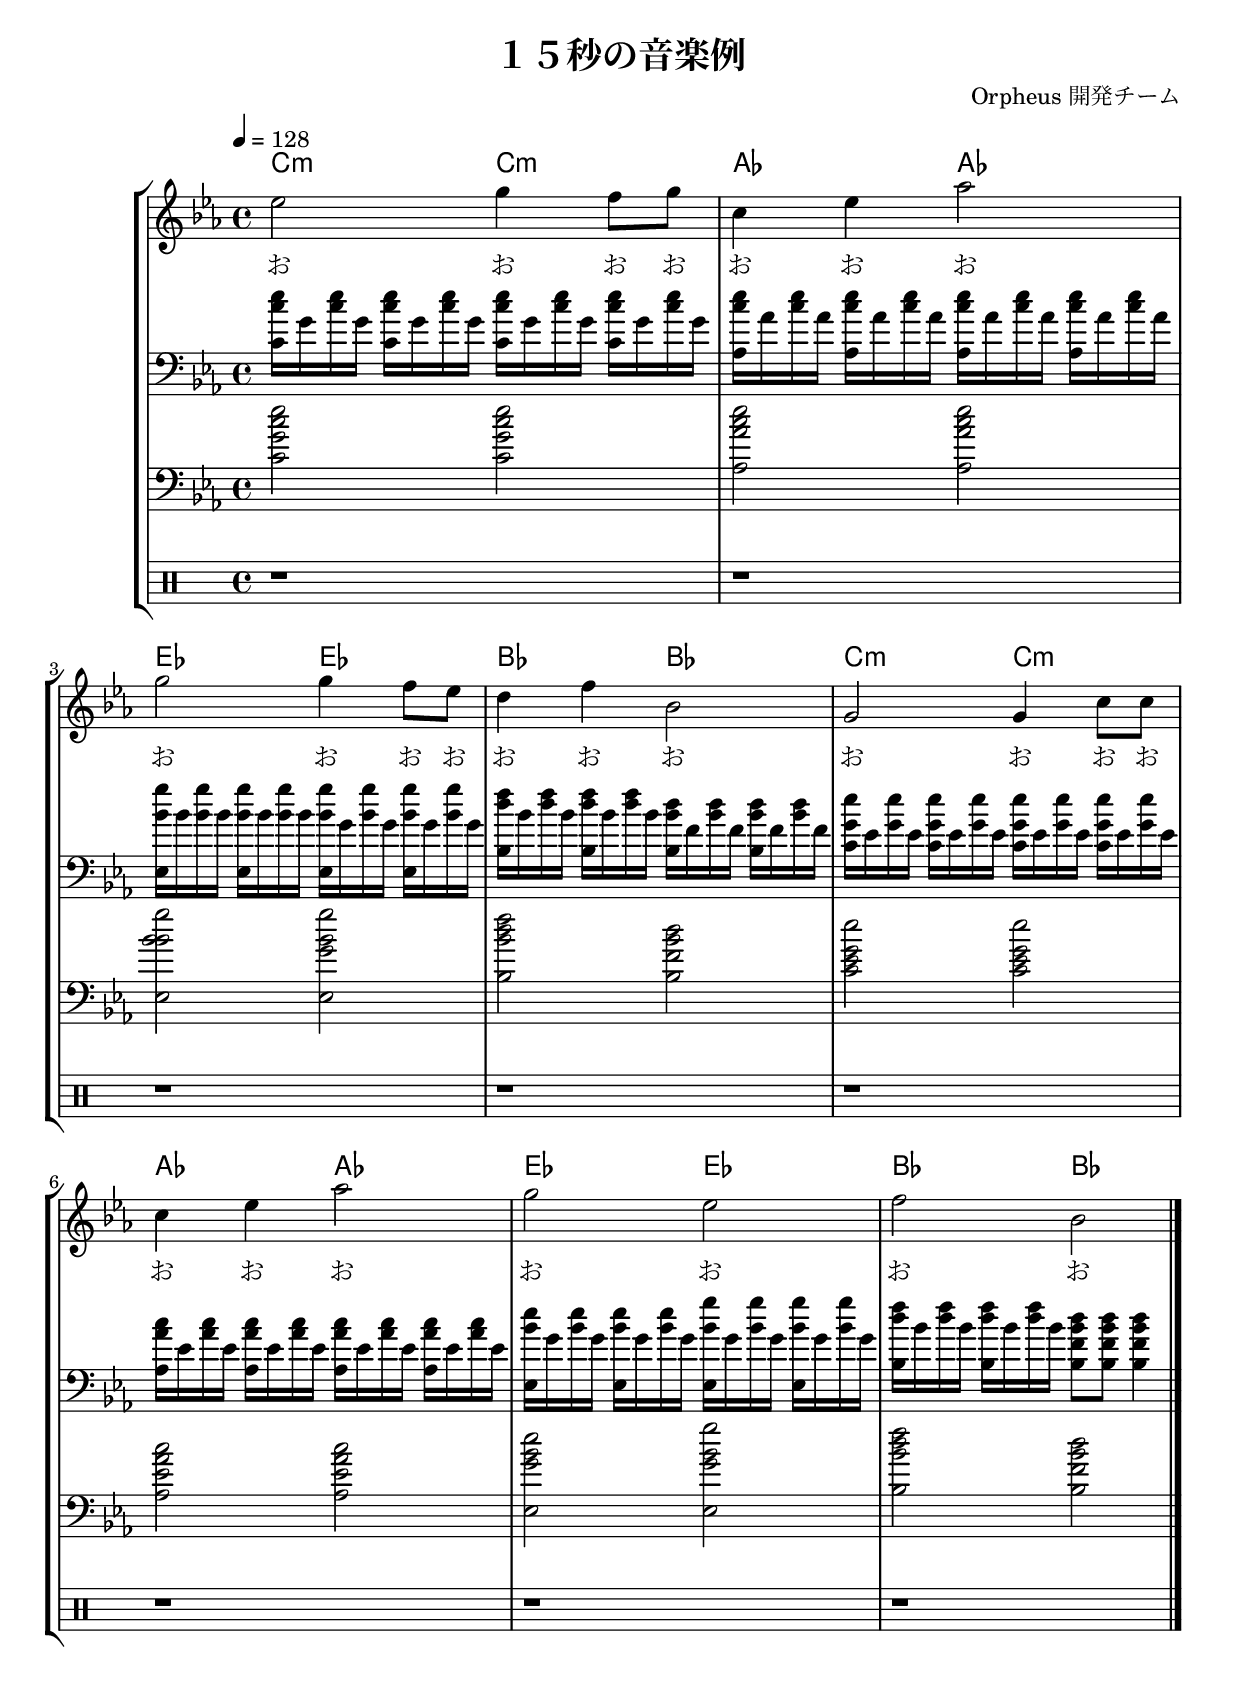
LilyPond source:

\version "2.12.1"

\header {
	title = \markup {１５秒の音楽例}
	composer = \markup \center-column {"Orpheus 開発チーム"}
}

harmony = \chordmode {
	c2:m c:m as as es es bes bes c:m c:m as as es es bes bes 
}

melody = {
	\set Staff.midiInstrument = #"String Ensemble 2"
		\key es \major
	\tempo 4 = 128
 es''2  g''4  f''8  g''8 
	c''4  es''4  as''2 
	g''2  g''4  f''8  es''8 
	d''4  f''4  bes'2 
	g'2  g'4  c''8  c''8 
	c''4  es''4  as''2 
	g''2  es''2 
	f''2  bes'2
}

words = \lyricmode {
	お  お  お  お  お  お  お  お  お  お  お  お  お  お  お  お  お  お  お  お  お  お  お  お  お  
}

tempochange = {
	\tempo 4 = 128
	r1 | r1 | r1 | r1 | r1 | r1 | r1 | r1 \bar "|."
}

mainacc = {
	\clef bass
	\set Staff.midiInstrument = #"Overdriven Guitar"
	\key es \major
	\tempo 4 = 128
	<c' c'' es''>16 g'16 <c'' es''>16 g'16   <c' c'' es''>16 g'16 <c'' es''>16 g'16
	<c' c'' es''>16 g'16 <c'' es''>16 g'16   <c' c'' es''>16 g'16 <c'' es''>16 g'16
	<as c'' es''>16 as'16 <c'' es''>16 as'16   <as c'' es''>16 as'16 <c'' es''>16 as'16
	<as c'' es''>16 as'16 <c'' es''>16 as'16   <as c'' es''>16 as'16 <c'' es''>16 as'16
	<es bes' g''>16 bes'16 <bes' g''>16 bes'16   <es bes' g''>16 bes'16 <bes' g''>16 bes'16
	<es bes' g''>16 g'16 <bes' g''>16 g'16   <es bes' g''>16 g'16 <bes' g''>16 g'16
	<bes d'' f''>16 bes'16 <d'' f''>16 bes'16   <bes d'' f''>16 bes'16 <d'' f''>16 bes'16
	<bes bes' d''>16 f'16 <bes' d''>16 f'16   <bes bes' d''>16 f'16 <bes' d''>16 f'16
	<c' g' es''>16 es'16 <g' es''>16 es'16   <c' g' es''>16 es'16 <g' es''>16 es'16
	<c' g' es''>16 es'16 <g' es''>16 es'16   <c' g' es''>16 es'16 <g' es''>16 es'16
	<as as' c''>16 es'16 <as' c''>16 es'16   <as as' c''>16 es'16 <as' c''>16 es'16
	<as as' c''>16 es'16 <as' c''>16 es'16   <as as' c''>16 es'16 <as' c''>16 es'16
	<es bes' es''>16 g'16 <bes' es''>16 g'16   <es bes' es''>16 g'16 <bes' es''>16 g'16
	<es bes' g''>16 g'16 <bes' g''>16 g'16   <es bes' g''>16 g'16 <bes' g''>16 g'16
	<bes d'' f''>16 bes'16 <d'' f''>16 bes'16   <bes d'' f''>16 bes'16 <d'' f''>16 bes'16
	<bes f' bes' d''>8 <bes f' bes' d''>8 <bes f' bes' d''>4
	\bar "|."
}

subacc = {
	\clef bass
	\set Staff.midiInstrument = #"Orchestra Hit"
	\key es \major
	\tempo 4 = 128
	<c' g' c'' es''>2
	<c' g' c'' es''>2
	<as as' c'' es''>2
	<as as' c'' es''>2
	<es bes' bes' g''>2
	<es g' bes' g''>2
	<bes bes' d'' f''>2
	<bes f' bes' d''>2
	<c' es' g' es''>2
	<c' es' g' es''>2
	<as es' as' c''>2
	<as es' as' c''>2
	<es g' bes' es''>2
	<es g' bes' g''>2
	<bes bes' d'' f''>2
	<bes f' bes' d''>2
	\bar "|."
}

percA = {
	\drummode {
	r1 |r1 |r1 |r1 |r1 |r1 |r1 |r1 \bar "|."
	}
}

percB = {
	\drummode {
	r1 |r1 |r1 |r1 |r1 |r1 |r1 |r1 \bar "|."
	}
}

percC = {
	\drummode {
	r1 |r1 |r1 |r1 |r1 |r1 |r1 |r1 \bar "|."
	}
}

percD = {
	\drummode {
	r1 |r1 |r1 |r1 |r1 |r1 |r1 |r1 \bar "|."
	}
}

percE = {
	\drummode {
	r1 |r1 |r1 |r1 |r1 |r1 |r1 |r1 \bar "|."
	}
}

\score {
	<<
		\new StaffGroup <<
			\new ChordNames {\harmony}
			\new Voice = "melody" {\melody}
			\new Lyrics \lyricsto "melody" \words
			\new Staff = "mainacc" {\mainacc}
			\new Staff = "subacc" {\subacc}
			\new DrumStaff <<
				\new DrumVoice {\percA}
				\new DrumVoice {\percB}
				\new DrumVoice {\percC}
				\new DrumVoice {\percD}
				\new DrumVoice {\percE}
			>>
		>>
	>>
	\layout { }
}
